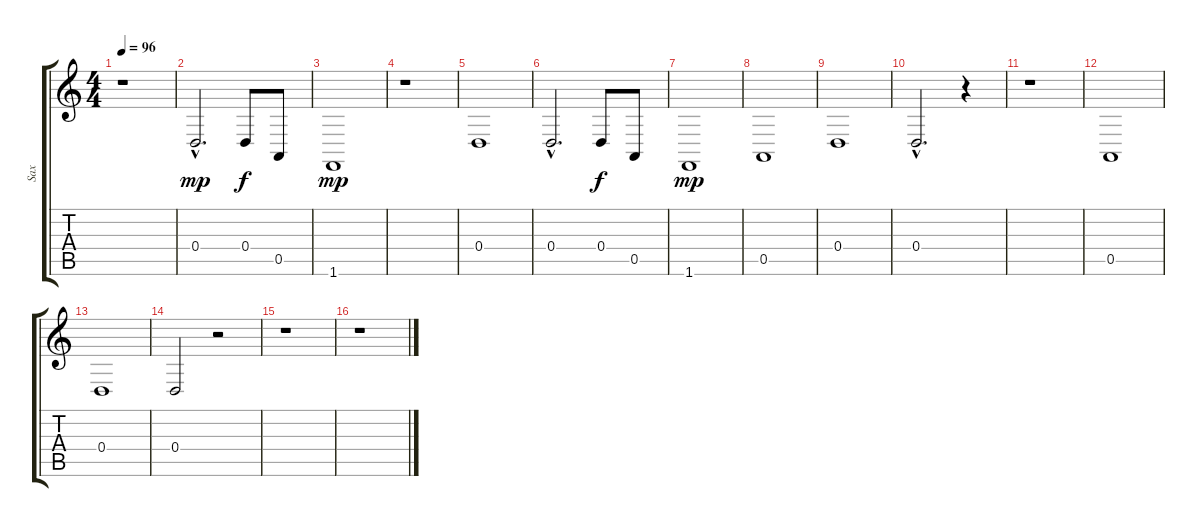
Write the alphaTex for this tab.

\track ("Sax" "Sax") {instrument tenorsax}
\staff {score tabs}
\tuning (E4 B3 G3 D3 A2 E2) {hide}
\ts (4 4)
\tempo 96
\clef g2
\ks c
r.1{dy mp} |
0.4{hac}.2{d} 0.4.8{dy f} 0.5.8 |
1.6.1{dy mp} |
r.1 |
0.4.1 |
0.4{hac}.2{d} 0.4.8{dy f} 0.5.8 |
1.6.1{dy mp} |
0.5.1 |
0.4.1 |
0.4{hac}.2{d} r.4 |
r.1 |
0.5.1 |
0.4.1 |
0.4.2 r.2 |
r.1 |
r.1
